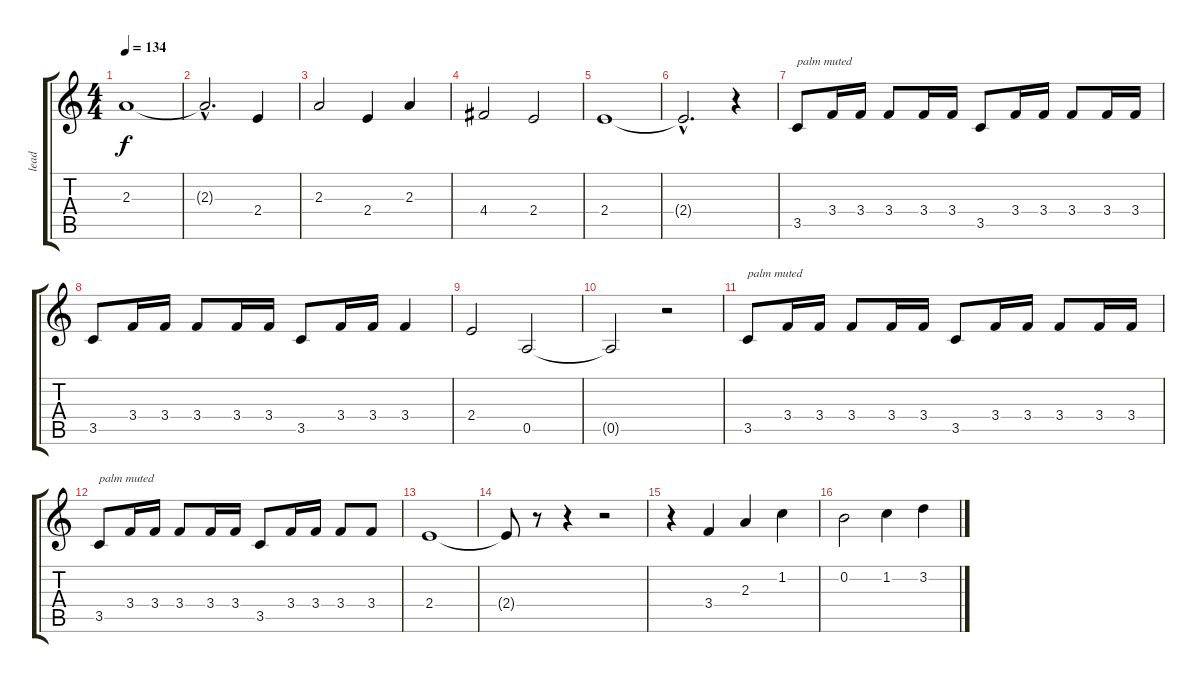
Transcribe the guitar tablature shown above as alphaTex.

\track ("lead" "lead") {instrument electricguitarclean}
\staff {score tabs}
\tuning (E4 B3 G3 D3 A2 E2) {hide}
\ts (4 4)
\tempo 134
\clef g2
\ks c
2.3.1{dy f} |
2.3{hac t}.2{d} 2.4.4 |
2.3.2 2.4.4 2.3.4 |
4.4.2 2.4.2 |
2.4.1 |
2.4{hac t}.2{d} r.4 |
3.5.8{txt "palm muted"} 3.4.16 3.4.16 3.4.8 3.4.16 3.4.16 3.5.8 3.4.16 3.4.16 3.4.8 3.4.16 3.4.16 |
3.5.8 3.4.16 3.4.16 3.4.8 3.4.16 3.4.16 3.5.8 3.4.16 3.4.16 3.4.4 |
2.4.2 0.5.2 |
0.5{t}.2 r.2 |
3.5.8{txt "palm muted"} 3.4.16 3.4.16 3.4.8 3.4.16 3.4.16 3.5.8 3.4.16 3.4.16 3.4.8 3.4.16 3.4.16 |
3.5.8{txt "palm muted"} 3.4.16 3.4.16 3.4.8 3.4.16 3.4.16 3.5.8 3.4.16 3.4.16 3.4.8 3.4.8 |
2.4.1 |
2.4{t}.8 r.8 r.4 r.2 |
r.4 3.4.4 2.3.4 1.2.4 |
0.2.2 1.2.4 3.2.4
